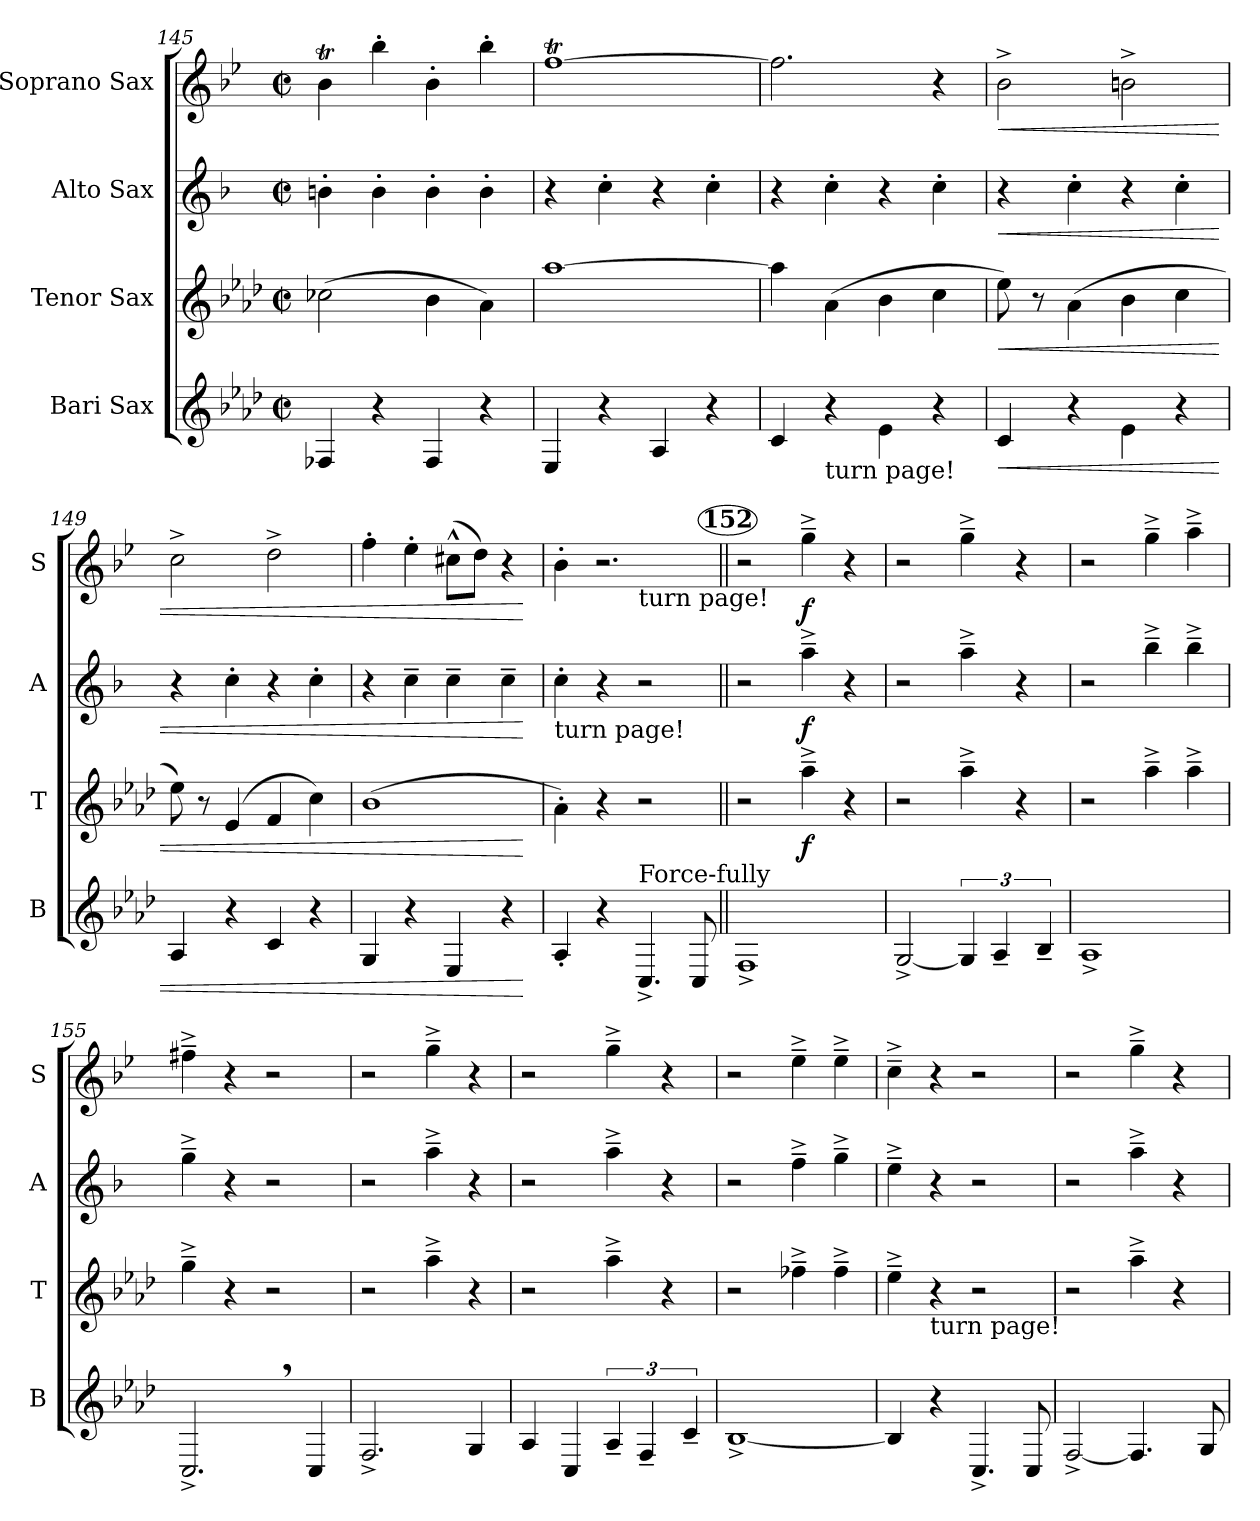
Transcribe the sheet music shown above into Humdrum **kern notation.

**kern	**dynam	**kern	**dynam	**kern	**dynam	**kern	**dynam
*part4	*part4	*part3	*part3	*part2	*part2	*part1	*part1
*staff4	*staff4	*staff3	*staff3	*staff2	*staff2	*staff1	*staff1
*I"Bari Sax	*	*I"Tenor Sax	*	*I"Alto Sax	*	*I"Soprano Sax	*
*I'B	*	*I'T	*	*I'A	*	*I'S	*
*clefG2	*	*clefG2	*	*clefG2	*	*clefG2	*
*ITrd12c21	*	*ITrd8c14	*	*ITrd5c9	*	*ITrd1c2	*
*k[b-e-a-d-]	*	*k[b-e-a-d-]	*	*k[b-e-a-d-]	*	*k[b-e-a-d-]	*
*A-:	*	*A-:	*	*A-:	*	*A-:	*
*M2/2	*	*M2/2	*	*M2/2	*	*M2/2	*
*met(c|)	*	*met(c|)	*	*met(c|)	*	*met(c|)	*
=145	=145	=145	=145	=145	=145	=145	=145
4FF-X/	.	(>2c-X\	.	4dn'>\	.	4a-T\	.
4r	.	.	.	4d'>\	.	4aa-'>\	.
4FF-/	.	4B-\	.	4d'>\	.	4a-'>\	.
4r	.	4A-\)	.	4d'>\	.	4aa-'>\	.
=146	=146	=146	=146	=146	=146	=146	=146
4EE-/	.	[1a-	.	4r	.	[1ee-T	.
4r	.	.	.	4e-'>\	.	.	.
4AA-/	.	.	.	4r	.	.	.
4r	.	.	.	4e-'>\	.	.	.
=147	=147	=147	=147	=147	=147	=147	=147
4C/	.	4a-\]	.	4r	.	2.ee-\]	.
!LO:TX:b:t=turn page!	!	!	!	!	!	!	!
4r	.	(>4A-\	.	4e-'>\	.	.	.
4E-\	.	4B-\	.	4r	.	.	.
4r	.	4c\	.	4e-'>\	.	4r	.
=148	=148	=148	=148	=148	=148	=148	=148
!	!LO:HP:b	!	!LO:HP:b	!	!LO:HP:b	!	!LO:HP:b
4C/	<	8e-\)	<	4r	<	2a-^>\	<
.	.	8r	.	.	.	.	.
4r	.	(>4A-\	.	4e-'>\	.	.	.
4E-\	.	4B-\	.	4r	.	2an^>\	.
4r	.	4c\	.	4e-'>\	.	.	.
=149	=149	=149	=149	=149	=149	=149	=149
4AA-/	.	8e-\)	.	4r	.	2b-^>\	.
.	.	8r	.	.	.	.	.
4r	.	(4E-/	.	4e-'>\	.	.	.
4C/	.	4F/	.	4r	.	2cc^>\	.
4r	.	4c\)	.	4e-'>\	.	.	.
=150	=150	=150	=150	=150	=150	=150	=150
4GG/	.	(>1B-	.	4r	.	4ee-'>\	.
4r	.	.	.	4e-~>\	.	4dd-'>\	.
4EE-/	.	.	.	4e-~>\	.	(>8bn^^>\L	.
.	.	.	.	.	.	8cc\J)	.
4r	.	.	.	4e-~>\	.	4r	.
.	[	.	[	.	[	.	[
=151	=151	=151	=151	=151	=151	=151	=151
!	!	!	!	!LO:TX:b:t=turn page!	!	!	!
*	*	*	*	*	*	*^	*
4AA-'</	.	4A-'>\)	.	4e-'>\	.	4a-'>\	2ryy	.
4r	.	4r	.	4r	.	2.r	.	.
!	!	!	!	!	!	!	!LO:TX:b:t=turn page!	!
!LO:TX:a:t=Force-fully	!	!	!	!	!	!	!	!
4.CC^</	.	2r	.	2r	.	.	2ryy	.
8CC/	.	.	.	.	.	.	.	.
*	*	*	*	*	*	*v	*v	*
!!LO:PB:g=z
!!LO:REH:place=s1:a:B:enc=circle:fs=14.4:t=152
=152||	=152||	=152||	=152||	=152||	=152||	=152||	=152||
1FF^<	.	2r	.	2r	.	2r	.
!	!	!	!LO:DY:b	!	!LO:DY:b	!	!LO:DY:b
.	.	4a-^>~>\	f	4cc^>~>\	f	4ff^>~>\	f
.	.	4r	.	4r	.	4r	.
=153	=153	=153	=153	=153	=153	=153	=153
[2GG^</	.	2r	.	2r	.	2r	.
6GG/]	.	4a-^>~>\	.	4cc^>~>\	.	4ff^>~>\	.
6AA-~</	.	.	.	.	.	.	.
.	.	4r	.	4r	.	4r	.
6BB-~</	.	.	.	.	.	.	.
=154	=154	=154	=154	=154	=154	=154	=154
1AA-^<	.	2r	.	2r	.	2r	.
.	.	4a-^>~>\	.	4dd-^>~>\	.	4ff^>~>\	.
.	.	4a-^>~>\	.	4dd-^>~>\	.	4gg^>~>\	.
=155	=155	=155	=155	=155	=155	=155	=155
2.CC^<,>/	.	4g^>~>\	.	4b-^>~>\	.	4een^>~>\	.
.	.	4r	.	4r	.	4r	.
.	.	2r	.	2r	.	2r	.
4CC/	.	.	.	.	.	.	.
=156	=156	=156	=156	=156	=156	=156	=156
2.FF^</	.	2r	.	2r	.	2r	.
.	.	4a-^>~>\	.	4cc^>~>\	.	4ff^>~>\	.
4GG/	.	4r	.	4r	.	4r	.
=157	=157	=157	=157	=157	=157	=157	=157
4AA-/	.	2r	.	2r	.	2r	.
4CC/	.	.	.	.	.	.	.
6AA-~</	.	4a-^>~>\	.	4cc^>~>\	.	4ff^>~>\	.
6FF~</	.	.	.	.	.	.	.
.	.	4r	.	4r	.	4r	.
6C~</	.	.	.	.	.	.	.
=158	=158	=158	=158	=158	=158	=158	=158
[1BB-^<	.	2r	.	2r	.	2r	.
.	.	4f-X^>~>\	.	4a-^>~>\	.	4dd-^>~>\	.
.	.	4f-^>~>\	.	4b-^>~>\	.	4dd-^>~>\	.
=159	=159	=159	=159	=159	=159	=159	=159
4BB-/]	.	4e-^>~>\	.	4g^>~>\	.	4b-^>~>\	.
!	!	!LO:TX:b:t=turn page!	!	!	!	!	!
4r	.	4r	.	4r	.	4r	.
4.CC^</	.	2r	.	2r	.	2r	.
8CC/	.	.	.	.	.	.	.
!!LO:LB:g=z
=160	=160	=160	=160	=160	=160	=160	=160
[2FF^</	.	2r	.	2r	.	2r	.
4.FF/]	.	4a-^>~>\	.	4cc^>~>\	.	4ff^>~>\	.
.	.	4r	.	4r	.	4r	.
8GG/	.	.	.	.	.	.	.
=	=	=	=	=	=	=	=
*-	*-	*-	*-	*-	*-	*-	*-
